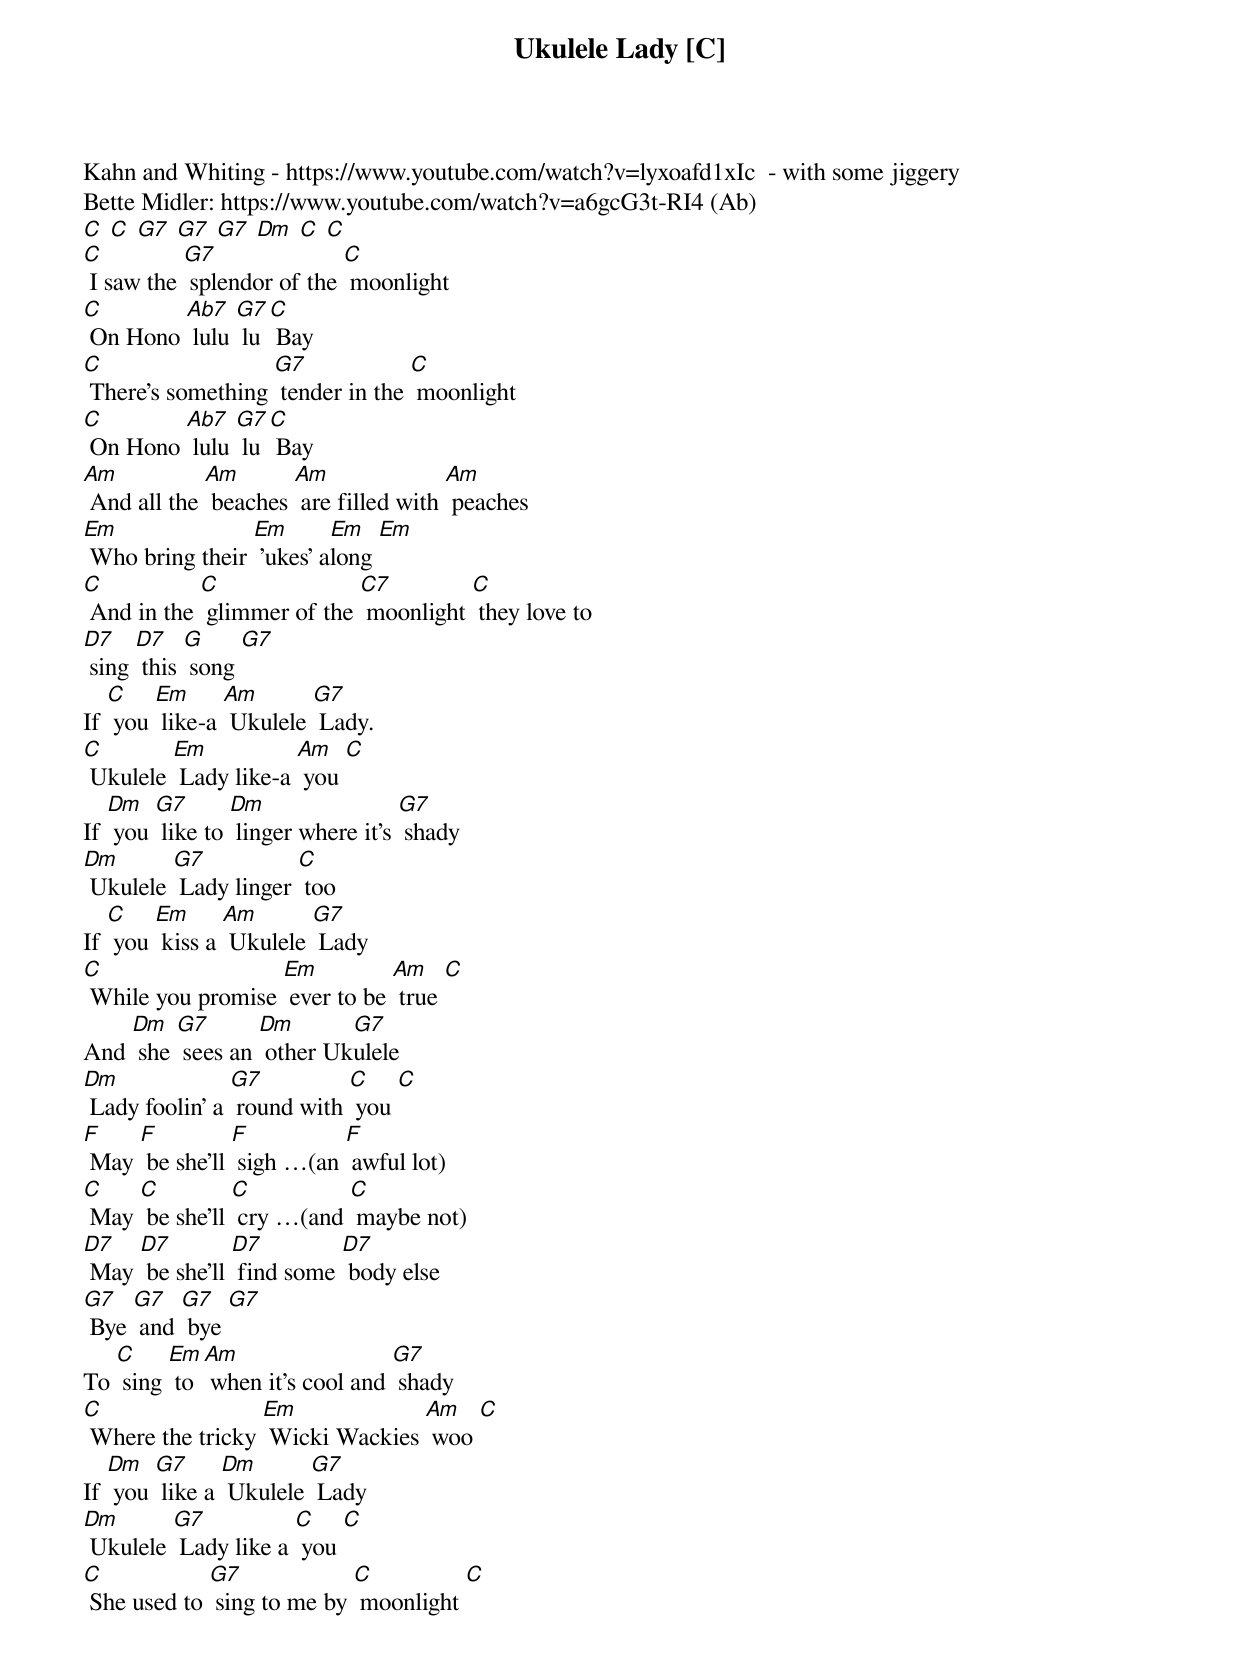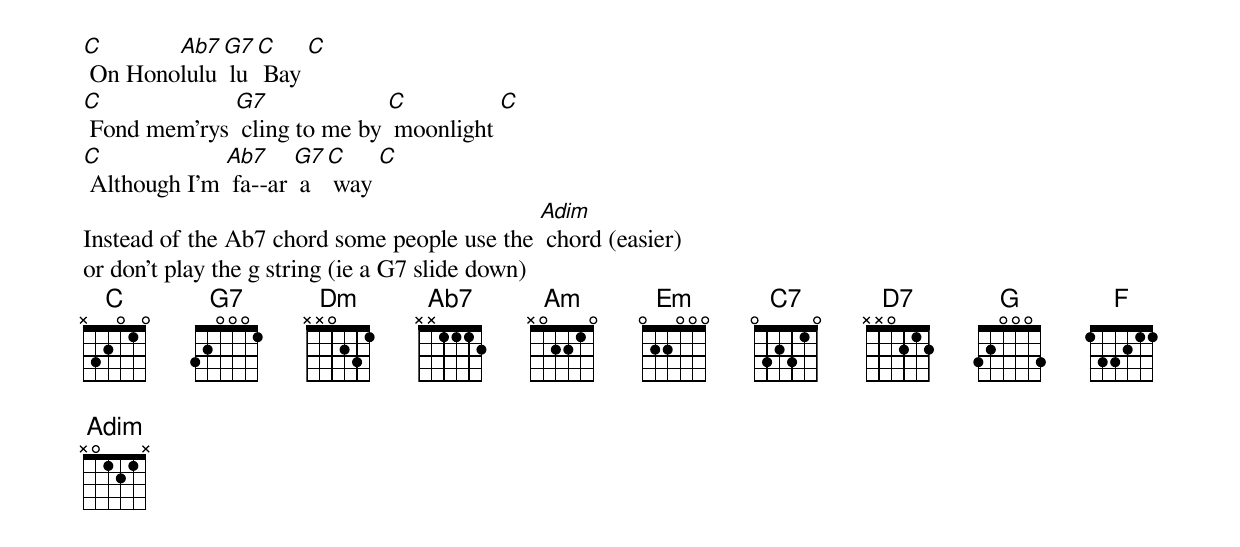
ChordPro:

{t: Ukulele Lady [C] }
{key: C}
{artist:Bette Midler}
Kahn and Whiting - https://www.youtube.com/watch?v=lyxoafd1xIc  - with some jiggery
Bette Midler: https://www.youtube.com/watch?v=a6gcG3t-RI4 (Ab)
[C] [C] [G7] [G7] [G7] [Dm] [C] [C]
[C] I saw the [G7] splendor of the [C] moonlight
[C] On Hono [Ab7] lulu [G7] lu [C] Bay
[C] There’s something [G7] tender in the [C] moonlight
[C] On Hono [Ab7] lulu [G7] lu [C] Bay
{c: }
[Am] And all the [Am] beaches [Am] are filled with [Am] peaches
[Em] Who bring their [Em] 'ukes' a[Em]long [Em]
[C] And in the [C] glimmer of the [C7] moonlight [C] they love to
[D7] sing [D7] this [G] song [G7]
{c: }
If [C] you [Em] like-a [Am] Ukulele [G7] Lady.
[C] Ukulele [Em] Lady like-a [Am] you [C]
If [Dm] you [G7] like to [Dm] linger where it's [G7] shady
[Dm] Ukulele [G7] Lady linger [C] too
{c: }
If [C] you [Em] kiss a [Am] Ukulele [G7] Lady
[C] While you promise [Em] ever to be [Am] true [C]
And [Dm] she [G7] sees an [Dm] other Uk[G7]ulele
[Dm] Lady foolin’ a [G7] round with [C] you [C]
{c: }
[F] May [F] be she'll [F] sigh …(an [F] awful lot)
[C] May [C] be she'll [C] cry …(and [C] maybe not)
[D7] May [D7] be she'll [D7] find some [D7] body else
[G7] Bye [G7] and [G7] bye [G7]
{c: }
To [C] sing [Em] to [Am] when it's cool and [G7] shady
[C] Where the tricky [Em] Wicki Wackies [Am] woo [C]
If [Dm] you [G7] like a [Dm] Ukulele [G7] Lady
[Dm] Ukulele [G7] Lady like a [C] you [C]
{c: }
[C] She used to [G7] sing to me by [C] moonlight [C]
[C] On Hono[Ab7]lulu [G7] lu [C] Bay [C]
[C] Fond mem'rys [G7] cling to me by [C] moonlight [C]
[C] Although I'm [Ab7] fa--ar [G7] a [C] way [C]
{c: }
Instead of the Ab7 chord some people use the [Adim] chord (easier)
or don't play the g string (ie a G7 slide down)
